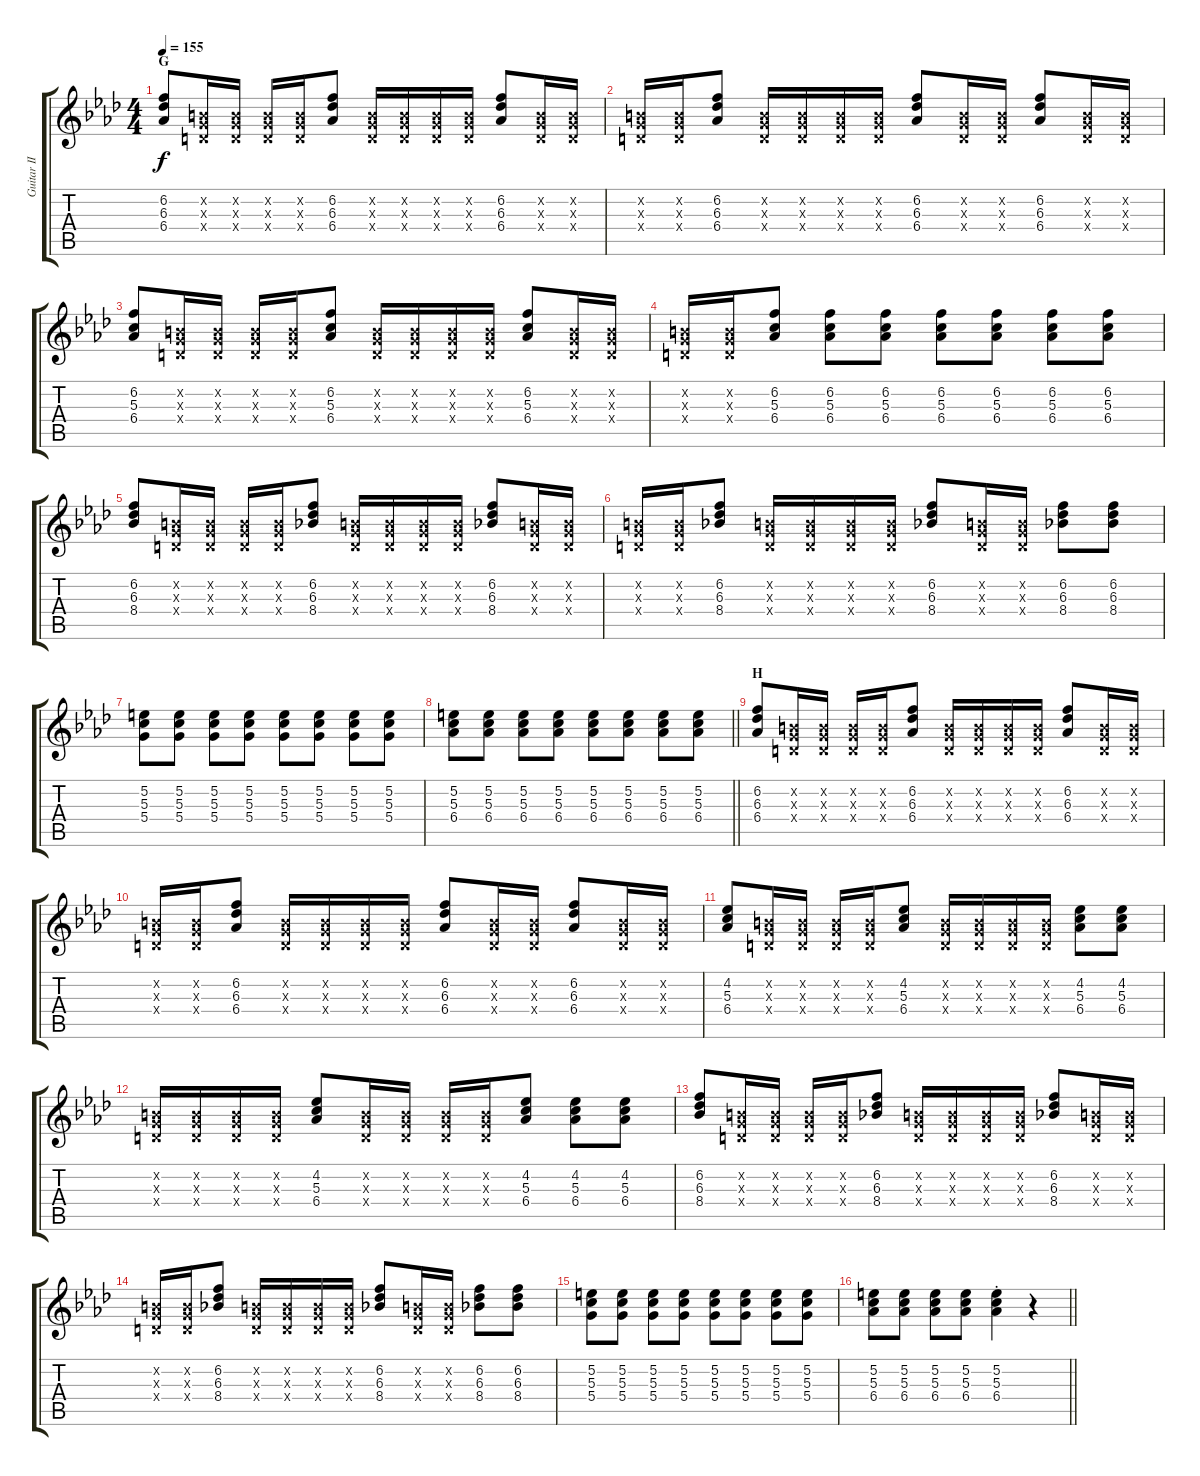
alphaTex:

\track ("Guitar II" "Guitar II") {instrument overdrivenguitar}
\staff {score tabs}
\tuning (E4 B3 G3 D3 A2 E2) {hide}
\ts (4 4)
\section ("" "G")
\tempo 155
\clef g2
\ks ab
(6.2 6.3 6.4).8{dy f} (0.2{x} 0.3{x} 0.4{x}).16 (0.2{x} 0.3{x} 0.4{x}).16 (0.2{x} 0.3{x} 0.4{x}).16 (0.2{x} 0.3{x} 0.4{x}).16 (6.2 6.3 6.4).8 (0.2{x} 0.3{x} 0.4{x}).16 (0.2{x} 0.3{x} 0.4{x}).16 (0.2{x} 0.3{x} 0.4{x}).16 (0.2{x} 0.3{x} 0.4{x}).16 (6.2 6.3 6.4).8 (0.2{x} 0.3{x} 0.4{x}).16 (0.2{x} 0.3{x} 0.4{x}).16 |
(0.2{x} 0.3{x} 0.4{x}).16 (0.2{x} 0.3{x} 0.4{x}).16 (6.2 6.3 6.4).8 (0.2{x} 0.3{x} 0.4{x}).16 (0.2{x} 0.3{x} 0.4{x}).16 (0.2{x} 0.3{x} 0.4{x}).16 (0.2{x} 0.3{x} 0.4{x}).16 (6.2 6.3 6.4).8 (0.2{x} 0.3{x} 0.4{x}).16 (0.2{x} 0.3{x} 0.4{x}).16 (6.2 6.3 6.4).8 (0.2{x} 0.3{x} 0.4{x}).16 (0.2{x} 0.3{x} 0.4{x}).16 |
(6.2 5.3 6.4).8 (0.2{x} 0.3{x} 0.4{x}).16 (0.2{x} 0.3{x} 0.4{x}).16 (0.2{x} 0.3{x} 0.4{x}).16 (0.2{x} 0.3{x} 0.4{x}).16 (6.2 5.3 6.4).8 (0.2{x} 0.3{x} 0.4{x}).16 (0.2{x} 0.3{x} 0.4{x}).16 (0.2{x} 0.3{x} 0.4{x}).16 (0.2{x} 0.3{x} 0.4{x}).16 (6.2 5.3 6.4).8 (0.2{x} 0.3{x} 0.4{x}).16 (0.2{x} 0.3{x} 0.4{x}).16 |
(0.2{x} 0.3{x} 0.4{x}).16 (0.2{x} 0.3{x} 0.4{x}).16 (6.2 5.3 6.4).8 (6.2 5.3 6.4).8 (6.2 5.3 6.4).8 (6.2 5.3 6.4).8 (6.2 5.3 6.4).8 (6.2 5.3 6.4).8 (6.2 5.3 6.4).8 |
(6.2 6.3 8.4).8 (0.2{x} 0.3{x} 0.4{x}).16 (0.2{x} 0.3{x} 0.4{x}).16 (0.2{x} 0.3{x} 0.4{x}).16 (0.2{x} 0.3{x} 0.4{x}).16 (6.2 6.3 8.4).8 (0.2{x} 0.3{x} 0.4{x}).16 (0.2{x} 0.3{x} 0.4{x}).16 (0.2{x} 0.3{x} 0.4{x}).16 (0.2{x} 0.3{x} 0.4{x}).16 (6.2 6.3 8.4).8 (0.2{x} 0.3{x} 0.4{x}).16 (0.2{x} 0.3{x} 0.4{x}).16 |
(0.2{x} 0.3{x} 0.4{x}).16 (0.2{x} 0.3{x} 0.4{x}).16 (6.2 6.3 8.4).8 (0.2{x} 0.3{x} 0.4{x}).16 (0.2{x} 0.3{x} 0.4{x}).16 (0.2{x} 0.3{x} 0.4{x}).16 (0.2{x} 0.3{x} 0.4{x}).16 (6.2 6.3 8.4).8 (0.2{x} 0.3{x} 0.4{x}).16 (0.2{x} 0.3{x} 0.4{x}).16 (6.2 6.3 8.4).8 (6.2 6.3 8.4).8 |
(5.2 5.3 5.4).8 (5.2 5.3 5.4).8 (5.2 5.3 5.4).8 (5.2 5.3 5.4).8 (5.2 5.3 5.4).8 (5.2 5.3 5.4).8 (5.2 5.3 5.4).8 (5.2 5.3 5.4).8 |
\barLineRight lightlight
(5.2 5.3 6.4).8 (5.2 5.3 6.4).8 (5.2 5.3 6.4).8 (5.2 5.3 6.4).8 (5.2 5.3 6.4).8 (5.2 5.3 6.4).8 (5.2 5.3 6.4).8 (5.2 5.3 6.4).8 |
\section ("" "H")
(6.2 6.3 6.4).8 (0.2{x} 0.3{x} 0.4{x}).16 (0.2{x} 0.3{x} 0.4{x}).16 (0.2{x} 0.3{x} 0.4{x}).16 (0.2{x} 0.3{x} 0.4{x}).16 (6.2 6.3 6.4).8 (0.2{x} 0.3{x} 0.4{x}).16 (0.2{x} 0.3{x} 0.4{x}).16 (0.2{x} 0.3{x} 0.4{x}).16 (0.2{x} 0.3{x} 0.4{x}).16 (6.2 6.3 6.4).8 (0.2{x} 0.3{x} 0.4{x}).16 (0.2{x} 0.3{x} 0.4{x}).16 |
(0.2{x} 0.3{x} 0.4{x}).16 (0.2{x} 0.3{x} 0.4{x}).16 (6.2 6.3 6.4).8 (0.2{x} 0.3{x} 0.4{x}).16 (0.2{x} 0.3{x} 0.4{x}).16 (0.2{x} 0.3{x} 0.4{x}).16 (0.2{x} 0.3{x} 0.4{x}).16 (6.2 6.3 6.4).8 (0.2{x} 0.3{x} 0.4{x}).16 (0.2{x} 0.3{x} 0.4{x}).16 (6.2 6.3 6.4).8 (0.2{x} 0.3{x} 0.4{x}).16 (0.2{x} 0.3{x} 0.4{x}).16 |
(4.2 5.3 6.4).8 (0.2{x} 0.3{x} 0.4{x}).16 (0.2{x} 0.3{x} 0.4{x}).16 (0.2{x} 0.3{x} 0.4{x}).16 (0.2{x} 0.3{x} 0.4{x}).16 (4.2 5.3 6.4).8 (0.2{x} 0.3{x} 0.4{x}).16 (0.2{x} 0.3{x} 0.4{x}).16 (0.2{x} 0.3{x} 0.4{x}).16 (0.2{x} 0.3{x} 0.4{x}).16 (4.2 5.3 6.4).8 (4.2 5.3 6.4).8 |
(0.2{x} 0.3{x} 0.4{x}).16 (0.2{x} 0.3{x} 0.4{x}).16 (0.2{x} 0.3{x} 0.4{x}).16 (0.2{x} 0.3{x} 0.4{x}).16 (4.2 5.3 6.4).8 (0.2{x} 0.3{x} 0.4{x}).16 (0.2{x} 0.3{x} 0.4{x}).16 (0.2{x} 0.3{x} 0.4{x}).16 (0.2{x} 0.3{x} 0.4{x}).16 (4.2 5.3 6.4).8 (4.2 5.3 6.4).8 (4.2 5.3 6.4).8 |
(6.2 6.3 8.4).8 (0.2{x} 0.3{x} 0.4{x}).16 (0.2{x} 0.3{x} 0.4{x}).16 (0.2{x} 0.3{x} 0.4{x}).16 (0.2{x} 0.3{x} 0.4{x}).16 (6.2 6.3 8.4).8 (0.2{x} 0.3{x} 0.4{x}).16 (0.2{x} 0.3{x} 0.4{x}).16 (0.2{x} 0.3{x} 0.4{x}).16 (0.2{x} 0.3{x} 0.4{x}).16 (6.2 6.3 8.4).8 (0.2{x} 0.3{x} 0.4{x}).16 (0.2{x} 0.3{x} 0.4{x}).16 |
(0.2{x} 0.3{x} 0.4{x}).16 (0.2{x} 0.3{x} 0.4{x}).16 (6.2 6.3 8.4).8 (0.2{x} 0.3{x} 0.4{x}).16 (0.2{x} 0.3{x} 0.4{x}).16 (0.2{x} 0.3{x} 0.4{x}).16 (0.2{x} 0.3{x} 0.4{x}).16 (6.2 6.3 8.4).8 (0.2{x} 0.3{x} 0.4{x}).16 (0.2{x} 0.3{x} 0.4{x}).16 (6.2 6.3 8.4).8 (6.2 6.3 8.4).8 |
(5.2 5.3 5.4).8 (5.2 5.3 5.4).8 (5.2 5.3 5.4).8 (5.2 5.3 5.4).8 (5.2 5.3 5.4).8 (5.2 5.3 5.4).8 (5.2 5.3 5.4).8 (5.2 5.3 5.4).8 |
\barLineRight lightlight
(5.2 5.3 6.4).8 (5.2 5.3 6.4).8 (5.2 5.3 6.4).8 (5.2 5.3 6.4).8 (5.2{st} 5.3{st} 6.4{st}).4 r.4
